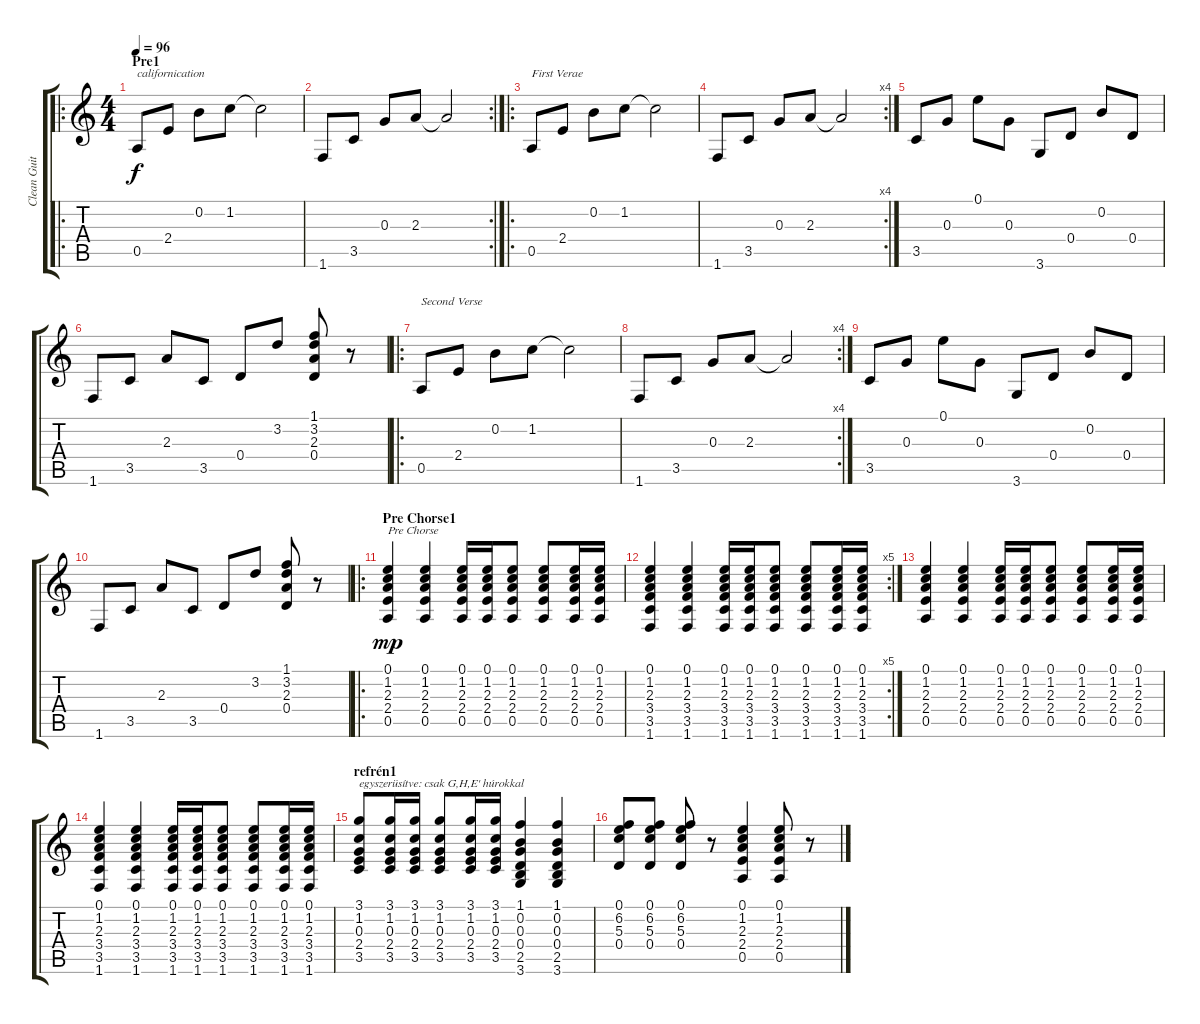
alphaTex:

\track ("Clean Guitar" "Clean Guit") {instrument electricguitarjazz}
\staff {score tabs}
\tuning (E4 B3 G3 D3 A2 E2) {hide}
\ro
\ts (4 4)
\section ("" "Pre1")
\tempo 96
\clef g2
\ks c
0.5.8{txt "californication" dy f instrument electricguitarjazz} 2.4.8 0.2.8 1.2.8 1.2{t}.2 |
\rc 2
1.6.8 3.5.8 0.3.8 2.3.8 2.3{t}.2 |
\ro
0.5.8{txt "First Verae"} 2.4.8 0.2.8 1.2.8 1.2{t}.2 |
\rc 4
1.6.8 3.5.8 0.3.8 2.3.8 2.3{t}.2 |
3.5.8 0.3.8 0.1.8 0.3.8 3.6.8 0.4.8 0.2.8 0.4.8 |
1.6.8 3.5.8 2.3.8 3.5.8 0.4.8 3.2.8 (1.1 3.2 2.3 0.4).8 r.8 |
\ro
0.5.8{txt "Second Verse"} 2.4.8 0.2.8 1.2.8 1.2{t}.2 |
\rc 4
1.6.8 3.5.8 0.3.8 2.3.8 2.3{t}.2 |
3.5.8 0.3.8 0.1.8 0.3.8 3.6.8 0.4.8 0.2.8 0.4.8 |
1.6.8 3.5.8 2.3.8 3.5.8 0.4.8 3.2.8 (1.1 3.2 2.3 0.4).8 r.8 |
\ro
\section ("" "Pre Chorse1")
(0.1 1.2 2.3 2.4 0.5).4{txt "Pre Chorse" dy mp} (0.1 1.2 2.3 2.4 0.5).4 (0.1 1.2 2.3 2.4 0.5).16 (0.1 1.2 2.3 2.4 0.5).16 (0.1 1.2 2.3 2.4 0.5).8 (0.1 1.2 2.3 2.4 0.5).8 (0.1 1.2 2.3 2.4 0.5).16 (0.1 1.2 2.3 2.4 0.5).16 |
\rc 5
(0.1 1.2 2.3 3.4 3.5 1.6).4 (0.1 1.2 2.3 3.4 3.5 1.6).4 (0.1 1.2 2.3 3.4 3.5 1.6).16 (0.1 1.2 2.3 3.4 3.5 1.6).16 (0.1 1.2 2.3 3.4 3.5 1.6).8 (0.1 1.2 2.3 3.4 3.5 1.6).8 (0.1 1.2 2.3 3.4 3.5 1.6).16 (0.1 1.2 2.3 3.4 3.5 1.6).16 |
(0.1 1.2 2.3 2.4 0.5).4 (0.1 1.2 2.3 2.4 0.5).4 (0.1 1.2 2.3 2.4 0.5).16 (0.1 1.2 2.3 2.4 0.5).16 (0.1 1.2 2.3 2.4 0.5).8 (0.1 1.2 2.3 2.4 0.5).8 (0.1 1.2 2.3 2.4 0.5).16 (0.1 1.2 2.3 2.4 0.5).16 |
(0.1 1.2 2.3 3.4 3.5 1.6).4 (0.1 1.2 2.3 3.4 3.5 1.6).4 (0.1 1.2 2.3 3.4 3.5 1.6).16 (0.1 1.2 2.3 3.4 3.5 1.6).16 (0.1 1.2 2.3 3.4 3.5 1.6).8 (0.1 1.2 2.3 3.4 3.5 1.6).8 (0.1 1.2 2.3 3.4 3.5 1.6).16 (0.1 1.2 2.3 3.4 3.5 1.6).16 |
\section ("" "refrén1")
(3.1 1.2 0.3 2.4 3.5).8{txt "egyszerüsítve: csak G,H,E' húrokkal"} (3.1 1.2 0.3 2.4 3.5).16 (3.1 1.2 0.3 2.4 3.5).16 (3.1 1.2 0.3 2.4 3.5).8 (3.1 1.2 0.3 2.4 3.5).16 (3.1 1.2 0.3 2.4 3.5).16 (1.1 0.2 0.3 0.4 2.5 3.6).4 (1.1 0.2 0.3 0.4 2.5 3.6).4 |
(0.1 6.2 5.3 0.4).8 (0.1 6.2 5.3 0.4).8 (0.1 6.2 5.3 0.4).8 r.8 (0.1 1.2 2.3 2.4 0.5).4 (0.1 1.2 2.3 2.4 0.5).8 r.8
